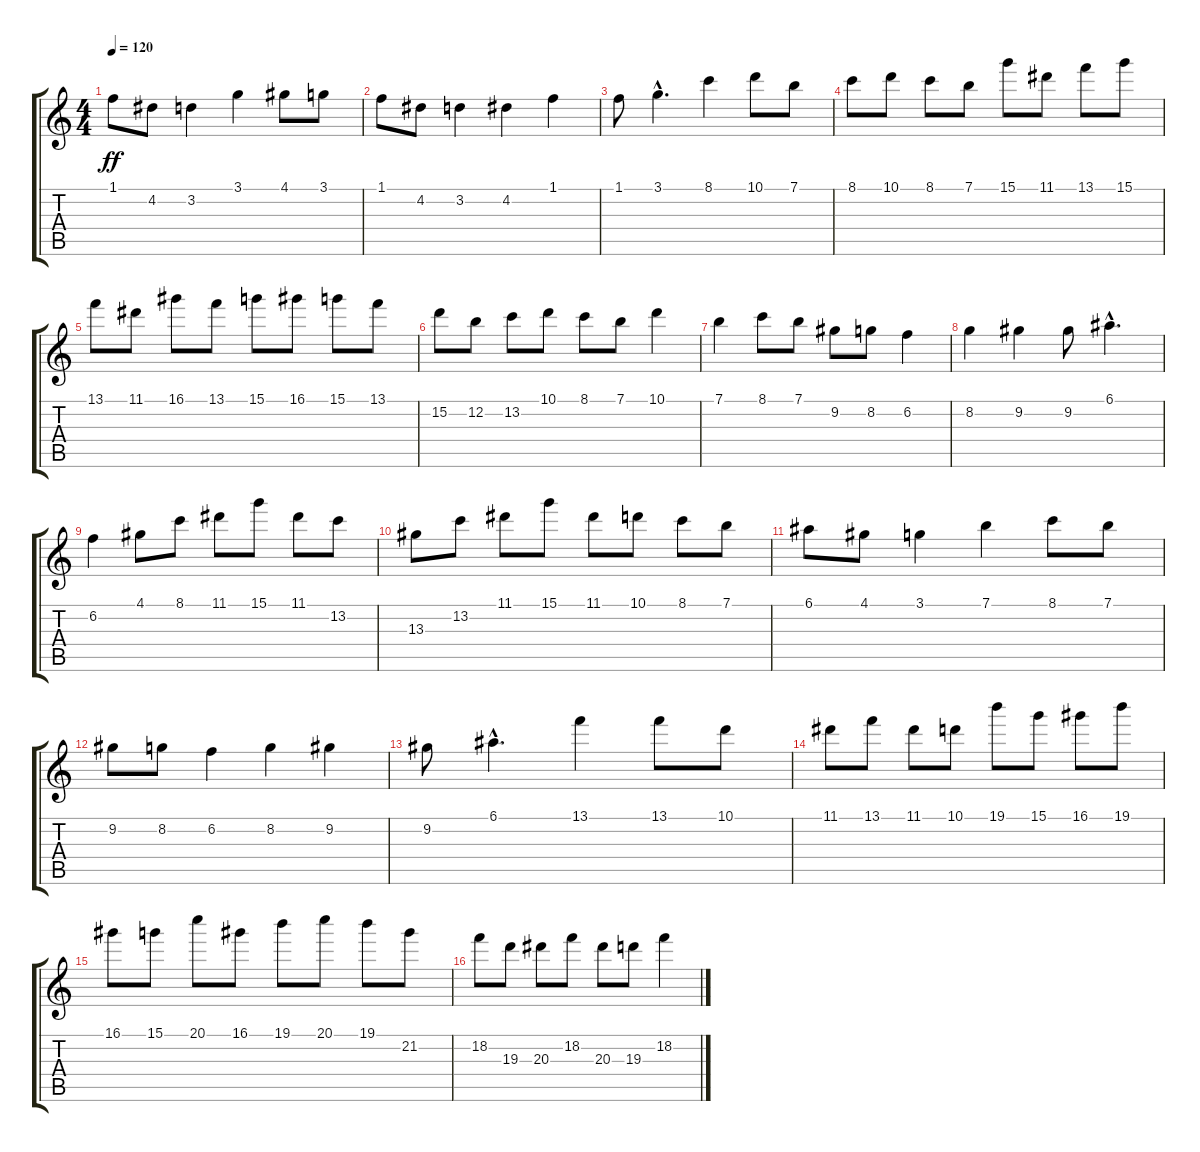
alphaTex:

\track "" {instrument acousticguitarnylon}
\staff {score tabs}
\tuning (E4 B3 G3 D3 A2 E2) {hide}
\ts (4 4)
\tempo 120
\clef g2
\ks c
1.1.8{dy ff} 4.2.8 3.2.4 3.1.4 4.1.8 3.1.8 |
1.1.8 4.2.8 3.2.4 4.2.4 1.1.4 |
1.1.8 3.1{hac}.4{d} 8.1.4 10.1.8 7.1.8 |
8.1.8 10.1.8 8.1.8 7.1.8 15.1.8 11.1.8 13.1.8 15.1.8 |
13.1.8 11.1.8 16.1.8 13.1.8 15.1.8 16.1.8 15.1.8 13.1.8 |
15.2.8 12.2.8 13.2.8 10.1.8 8.1.8 7.1.8 10.1.4 |
7.1.4 8.1.8 7.1.8 9.2.8 8.2.8 6.2.4 |
8.2.4 9.2.4 9.2.8 6.1{hac}.4{d} |
6.2.4 4.1.8 8.1.8 11.1.8 15.1.8 11.1.8 13.2.8 |
13.3.8 13.2.8 11.1.8 15.1.8 11.1.8 10.1.8 8.1.8 7.1.8 |
6.1.8 4.1.8 3.1.4 7.1.4 8.1.8 7.1.8 |
9.2.8 8.2.8 6.2.4 8.2.4 9.2.4 |
9.2.8 6.1{hac}.4{d} 13.1.4 13.1.8 10.1.8 |
11.1.8 13.1.8 11.1.8 10.1.8 19.1.8 15.1.8 16.1.8 19.1.8 |
16.1.8 15.1.8 20.1.8 16.1.8 19.1.8 20.1.8 19.1.8 21.2.8 |
18.2.8 19.3.8 20.3.8 18.2.8 20.3.8 19.3.8 18.2.4
